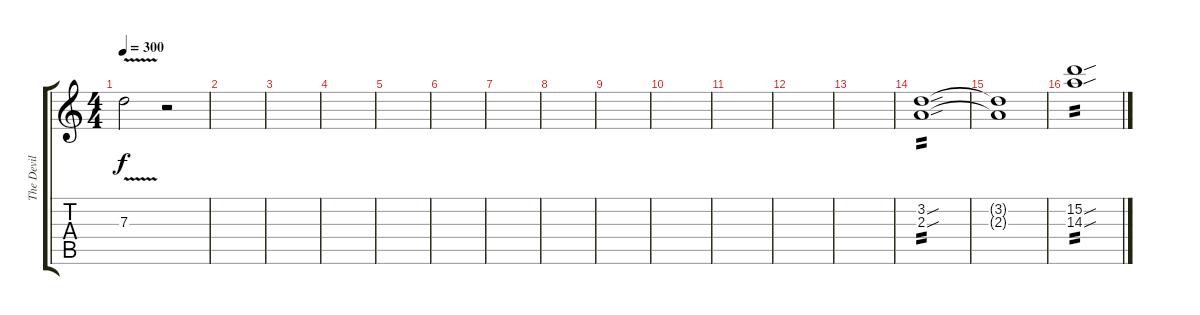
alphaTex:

\track ("The Devil" "The Devil") {instrument distortionguitar}
\staff {score tabs}
\tuning (E4 B3 G3 D3 A2 D2) {hide}
\ts (4 4)
\tempo 300
\clef g2
\ks c
7.3{v}.2{dy f} r.2 |
|
|
|
|
|
|
|
|
|
|
|
|
(3.2{sou} 2.3{sou}).1{tp 2} |
(3.2{t} 2.3{t}).1 |
(15.2{sou} 14.3{sou}).1{tp 2}
